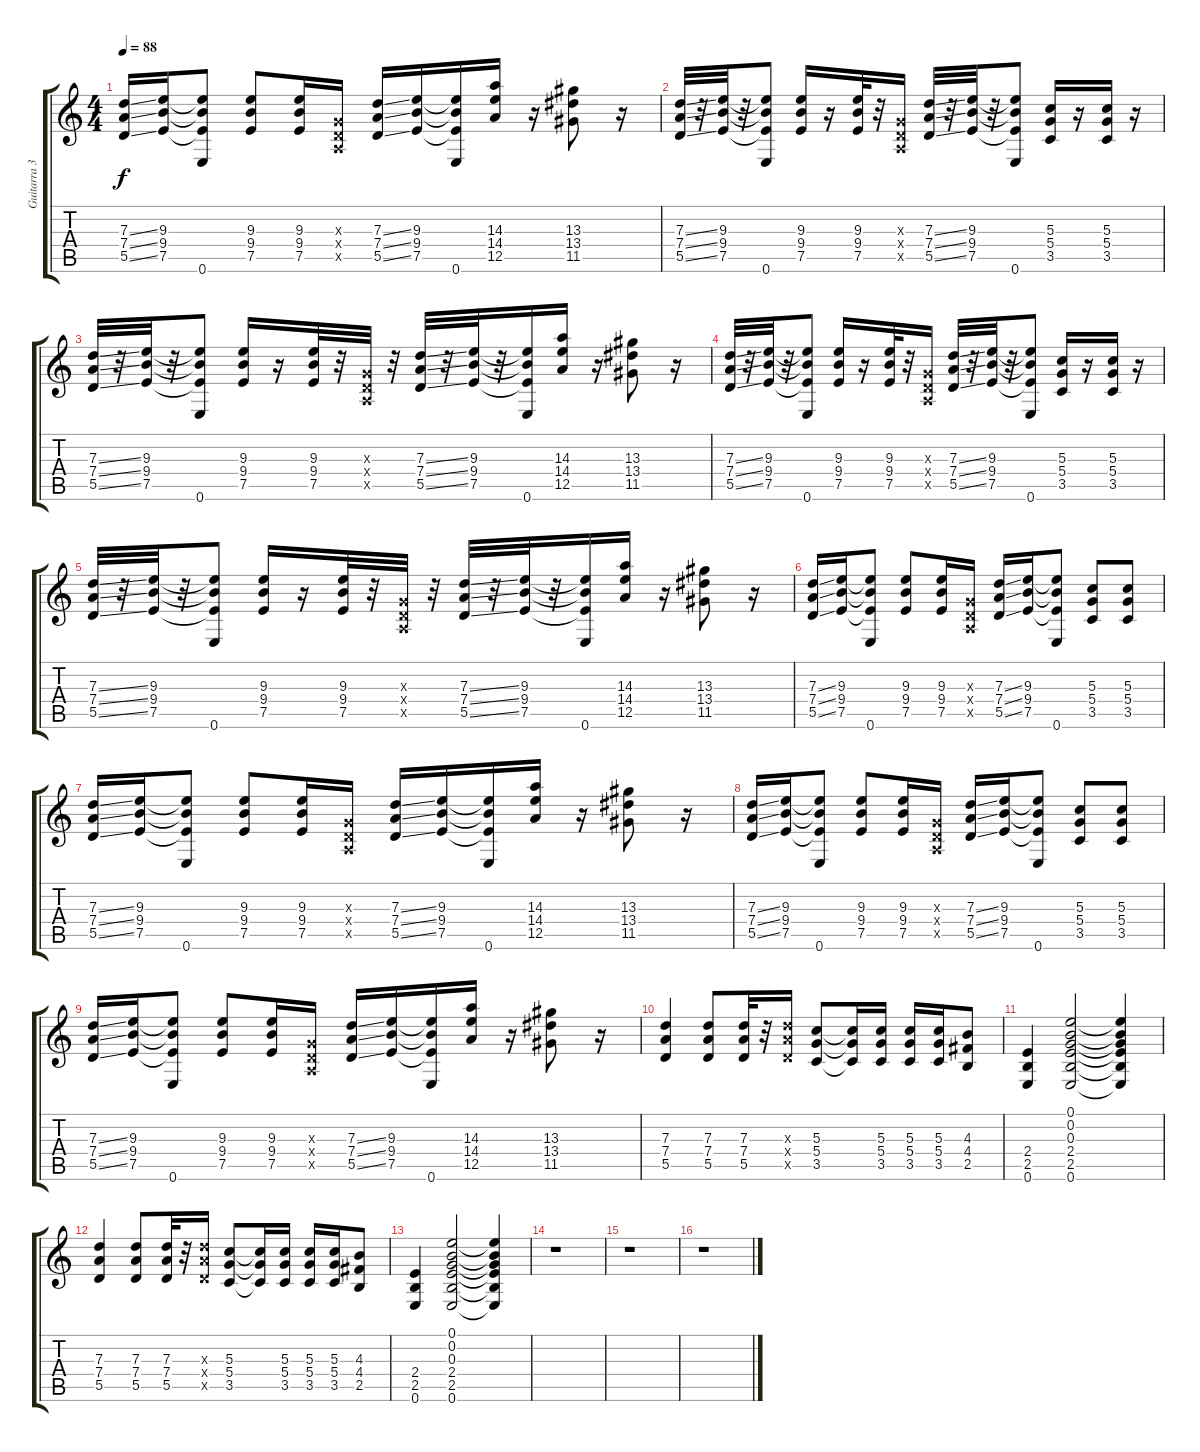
\track ("Guitarra 3" "Guitarra 3") {instrument distortionguitar}
\staff {score tabs}
\tuning (E4 B3 G3 D3 A2 E2) {hide}
\ts (4 4)
\tempo 88
\clef g2
\ks c
(7.3{ss} 7.4{ss} 5.5{ss}).16{dy f} (9.3 9.4 7.5).16 (9.3{t} 9.4{t} 7.5{t} 0.6).8 (9.3 9.4 7.5).8 (9.3 9.4 7.5).16 (0.3{x} 0.4{x} 0.5{x}).16 (7.3{ss} 7.4{ss} 5.5{ss}).16 (9.3 9.4 7.5).16 (9.3{t} 9.4{t} 7.5{t} 0.6).16 (14.3 14.4 12.5).16 r.16 (13.3 13.4 11.5).8 r.16 |
(7.3{ss} 7.4{ss} 5.5{ss}).32 r.32 (9.3 9.4 7.5).32 r.32 (9.3{t} 9.4{t} 7.5{t} 0.6).8 (9.3 9.4 7.5).16 r.16 (9.3 9.4 7.5).32 r.32 (0.3{x} 0.4{x} 0.5{x}).16 (7.3{ss} 7.4{ss} 5.5{ss}).32 r.32 (9.3 9.4 7.5).32 r.32 (9.3{t} 9.4{t} 7.5{t} 0.6).8 (5.3 5.4 3.5).16 r.16 (5.3 5.4 3.5).16 r.16 |
(7.3{ss} 7.4{ss} 5.5{ss}).32 r.32 (9.3 9.4 7.5).32 r.32 (9.3{t} 9.4{t} 7.5{t} 0.6).8 (9.3 9.4 7.5).16 r.16 (9.3 9.4 7.5).32 r.32 (0.3{x} 0.4{x} 0.5{x}).32 r.32 (7.3{ss} 7.4{ss} 5.5{ss}).32 r.32 (9.3 9.4 7.5).32 r.32 (9.3{t} 9.4{t} 7.5{t} 0.6).16 (14.3 14.4 12.5).16 r.16 (13.3 13.4 11.5).8 r.16 |
(7.3{ss} 7.4{ss} 5.5{ss}).32 r.32 (9.3 9.4 7.5).32 r.32 (9.3{t} 9.4{t} 7.5{t} 0.6).8 (9.3 9.4 7.5).16 r.16 (9.3 9.4 7.5).32 r.32 (0.3{x} 0.4{x} 0.5{x}).16 (7.3{ss} 7.4{ss} 5.5{ss}).32 r.32 (9.3 9.4 7.5).32 r.32 (9.3{t} 9.4{t} 7.5{t} 0.6).8 (5.3 5.4 3.5).16 r.16 (5.3 5.4 3.5).16 r.16 |
(7.3{ss} 7.4{ss} 5.5{ss}).32 r.32 (9.3 9.4 7.5).32 r.32 (9.3{t} 9.4{t} 7.5{t} 0.6).8 (9.3 9.4 7.5).16 r.16 (9.3 9.4 7.5).32 r.32 (0.3{x} 0.4{x} 0.5{x}).32 r.32 (7.3{ss} 7.4{ss} 5.5{ss}).32 r.32 (9.3 9.4 7.5).32 r.32 (9.3{t} 9.4{t} 7.5{t} 0.6).16 (14.3 14.4 12.5).16 r.16 (13.3 13.4 11.5).8 r.16 |
(7.3{ss} 7.4{ss} 5.5{ss}).16 (9.3 9.4 7.5).16 (9.3{t} 9.4{t} 7.5{t} 0.6).8 (9.3 9.4 7.5).8 (9.3 9.4 7.5).16 (0.3{x} 0.4{x} 0.5{x}).16 (7.3{ss} 7.4{ss} 5.5{ss}).16 (9.3 9.4 7.5).16 (9.3{t} 9.4{t} 7.5{t} 0.6).8 (5.3 5.4 3.5).8 (5.3 5.4 3.5).8 |
(7.3{ss} 7.4{ss} 5.5{ss}).16 (9.3 9.4 7.5).16 (9.3{t} 9.4{t} 7.5{t} 0.6).8 (9.3 9.4 7.5).8 (9.3 9.4 7.5).16 (0.3{x} 0.4{x} 0.5{x}).16 (7.3{ss} 7.4{ss} 5.5{ss}).16 (9.3 9.4 7.5).16 (9.3{t} 9.4{t} 7.5{t} 0.6).16 (14.3 14.4 12.5).16 r.16 (13.3 13.4 11.5).8 r.16 |
(7.3{ss} 7.4{ss} 5.5{ss}).16 (9.3 9.4 7.5).16 (9.3{t} 9.4{t} 7.5{t} 0.6).8 (9.3 9.4 7.5).8 (9.3 9.4 7.5).16 (0.3{x} 0.4{x} 0.5{x}).16 (7.3{ss} 7.4{ss} 5.5{ss}).16 (9.3 9.4 7.5).16 (9.3{t} 9.4{t} 7.5{t} 0.6).8 (5.3 5.4 3.5).8 (5.3 5.4 3.5).8 |
(7.3{ss} 7.4{ss} 5.5{ss}).16 (9.3 9.4 7.5).16 (9.3{t} 9.4{t} 7.5{t} 0.6).8 (9.3 9.4 7.5).8 (9.3 9.4 7.5).16 (0.3{x} 0.4{x} 0.5{x}).16 (7.3{ss} 7.4{ss} 5.5{ss}).16 (9.3 9.4 7.5).16 (9.3{t} 9.4{t} 7.5{t} 0.6).16 (14.3 14.4 12.5).16 r.16 (13.3 13.4 11.5).8 r.16 |
(7.3 7.4 5.5).4 (7.3 7.4 5.5).8 (7.3 7.4 5.5).32 r.32 (7.3{x} 7.4{x} 5.5{x}).16 (5.3 5.4 3.5).8 (5.3{t} 5.4{t} 3.5{t}).16 (5.3 5.4 3.5).16 (5.3 5.4 3.5).16 (5.3 5.4 3.5).16 (4.3 4.4 2.5).8 |
(2.4 2.5 0.6).4 (0.1 0.2 0.3 2.4 2.5 0.6).2 (0.1{t} 0.2{t} 0.3{t} 2.4{t} 2.5{t} 0.6{t}).4 |
(7.3 7.4 5.5).4 (7.3 7.4 5.5).8 (7.3 7.4 5.5).32 r.32 (7.3{x} 7.4{x} 5.5{x}).16 (5.3 5.4 3.5).8 (5.3{t} 5.4{t} 3.5{t}).16 (5.3 5.4 3.5).16 (5.3 5.4 3.5).16 (5.3 5.4 3.5).16 (4.3 4.4 2.5).8 |
(2.4 2.5 0.6).4 (0.1 0.2 0.3 2.4 2.5 0.6).2 (0.1{t} 0.2{t} 0.3{t} 2.4{t} 2.5{t} 0.6{t}).4 |
r.1 |
r.1 |
r.1
